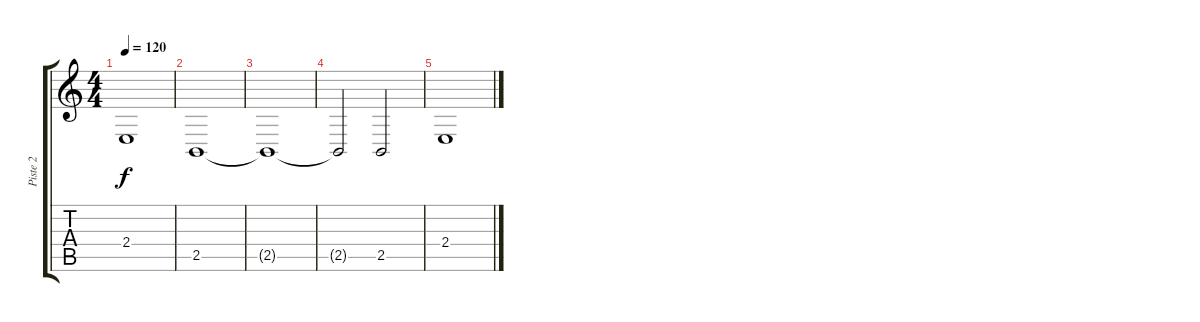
\track ("Piste 2" "Piste 2") {instrument pad2warm}
\staff {score tabs}
\tuning (E4 B3 G3 D3 A2 E2) {hide}
\ts (4 4)
\tempo 120
\clef g2
\ks c
2.4.1{dy f} |
2.5.1 |
2.5{t}.1 |
2.5{t}.2 2.5.2 |
2.4.1
